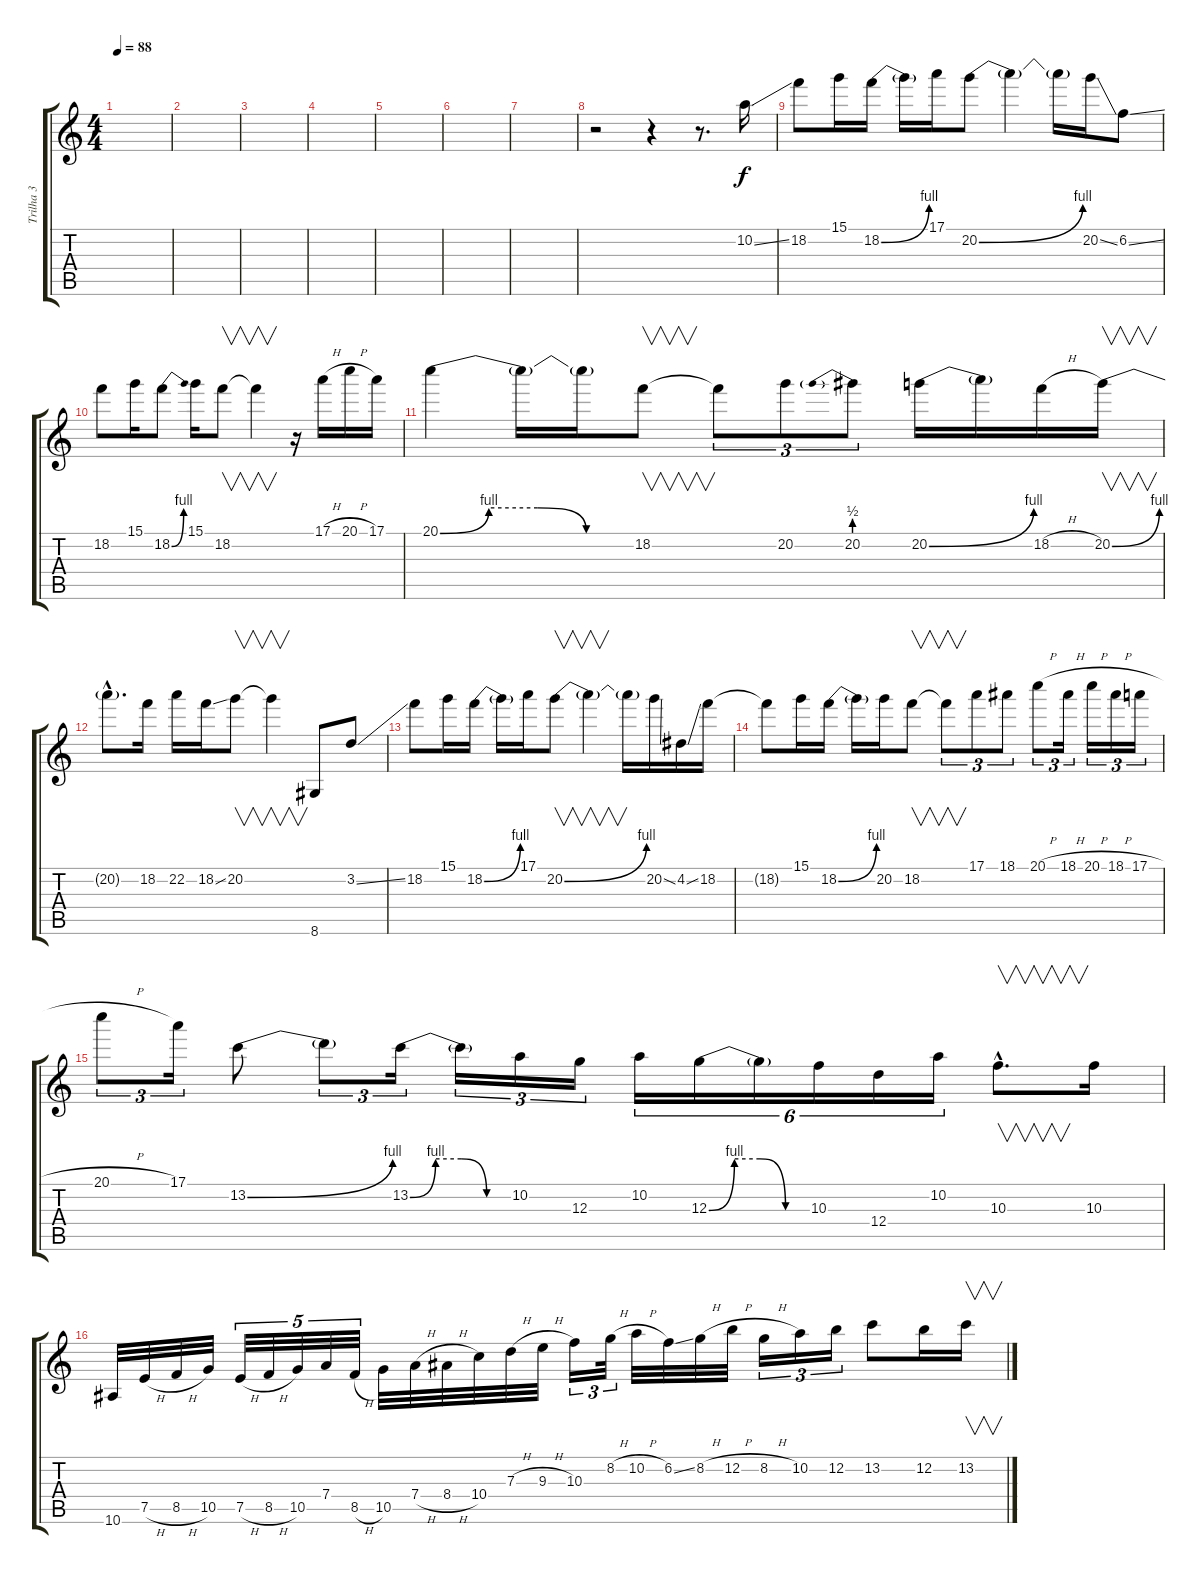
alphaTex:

\track ("Trilha 3" "Trilha 3") {instrument electricguitarclean}
\staff {score tabs}
\tuning (E4 B3 G3 D3 A2 C2) {hide}
\ts (4 4)
\tempo 88
\clef g2
\ks c
|
|
|
|
|
|
|
r.2{volume 13 instrument distortionguitar} r.4 r.8{d} 10.2{ss}.16 |
18.2.8 15.1.16 18.2{be (bend 0 0 60 4)}.16 18.2{t}.16 17.1.16 20.2{be (bend 0 0 60 4)}.8 20.2{t}.4 20.2{t}.16 20.2{ss}.16 6.2{ss}.8 |
18.2.8 15.1.16 18.2{be (bend 0 0 60 4)}.8 15.1.16 18.2.8{v} 18.2{t}.4{v} r.16 17.1{h}.16 20.1{h}.16 17.1.16 |
20.1{be (custom 0 0 15 4 30 4 45 0 60 0)}.4 20.1{t}.16 20.1{t}.16 18.2.8{v} 18.2{t}.8{tu (3 2)} 20.2.8{tu (3 2)} 20.2{be (prebend 0 2 60 2)}.8{tu (3 2)} 20.2{be (bend 0 0 60 4)}.16 20.2{t}.16 18.2{h}.16 20.2{be (bend 0 0 60 4)}.16{v} |
20.2{hac t}.8{d} 18.2.16 22.2.16 18.2{ss}.16 20.2.8{v} 20.2{t}.4{v} 8.6.8 3.2{ss}.8 |
18.2.8 15.1.16 18.2{be (bend 0 0 60 4)}.16 18.2{t}.16 17.1.16 20.2{be (bend 0 0 60 4)}.8{v} 20.2{t}.4{v} 20.2{t}.16 20.2{ss}.16 4.2{ss}.16 18.2.16 |
18.2{t}.8 15.1.16 18.2{be (bend 0 0 60 4)}.16 18.2{t}.16 20.2.16 18.2.8{v} 18.2{t}.8{v tu (3 2)} 17.1.8{tu (3 2)} 18.1.8{tu (3 2)} 20.1{h}.8{tu (3 2)} 18.1{h}.16{tu (3 2)} 20.1{h}.16{tu (3 2)} 18.1{h}.16{tu (3 2)} 17.1{h}.16{tu (3 2)} |
20.1{h}.8{tu (3 2)} 17.1.16{tu (3 2)} 13.2{be (bend 0 0 60 4)}.8 13.2{t}.8{tu (3 2)} 13.2{be (custom 0 0 15 4 30 4 45 0 60 0)}.16{tu (3 2)} 13.2{t}.16{tu (3 2)} 10.2.16{tu (3 2)} 12.3.16{tu (3 2)} 10.2.16{tu (6 4)} 12.3{be (custom 0 0 15 4 30 4 45 0 60 0)}.16{tu (6 4)} 12.3{t}.16{tu (6 4)} 10.3.16{tu (6 4)} 12.4.16{tu (6 4)} 10.2.16{tu (6 4)} 10.3{hac}.8{v d} 10.3.16 |
10.6.32 7.5{h}.32 8.5{h}.32 10.5.32 7.5{h}.32{tu (5 4)} 8.5{h}.32{tu (5 4)} 10.5.32{tu (5 4)} 7.4.32{tu (5 4)} 8.5{h}.32{tu (5 4)} 10.5.32 7.4{h}.32 8.4{h}.32 10.4.32 7.3{h}.32 9.3{h}.32 10.3.16{tu (3 2)} 8.2{h}.32{tu (3 2)} 10.2{h}.32 6.2{ss}.32 8.2{h}.32 12.2{h}.32 8.2{h}.16{tu (3 2)} 10.2.16{tu (3 2)} 12.2.16{tu (3 2)} 13.2.8 12.2.16 13.2.16{v}
